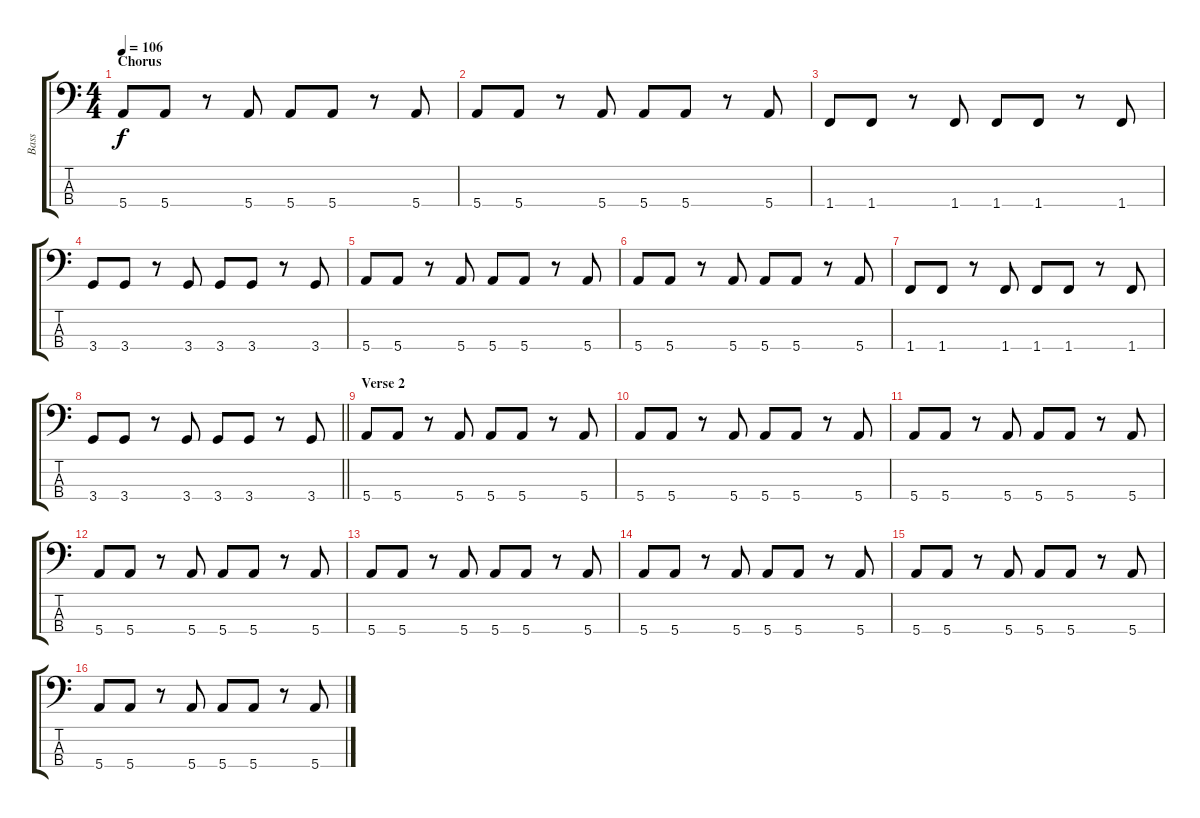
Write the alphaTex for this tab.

\track ("Bass" "Bass") {instrument electricbassfinger}
\staff {score tabs}
\tuning (G2 D2 A1 E1) {hide}
\ts (4 4)
\section ("" "Chorus ")
\tempo 106
\clef f4
\ks c
5.4.8{dy f} 5.4.8 r.8 5.4.8 5.4.8 5.4.8 r.8 5.4.8 |
5.4.8 5.4.8 r.8 5.4.8 5.4.8 5.4.8 r.8 5.4.8 |
1.4.8 1.4.8 r.8 1.4.8 1.4.8 1.4.8 r.8 1.4.8 |
3.4.8 3.4.8 r.8 3.4.8 3.4.8 3.4.8 r.8 3.4.8 |
5.4.8 5.4.8 r.8 5.4.8 5.4.8 5.4.8 r.8 5.4.8 |
5.4.8 5.4.8 r.8 5.4.8 5.4.8 5.4.8 r.8 5.4.8 |
1.4.8 1.4.8 r.8 1.4.8 1.4.8 1.4.8 r.8 1.4.8 |
\barLineRight lightlight
3.4.8 3.4.8 r.8 3.4.8 3.4.8 3.4.8 r.8 3.4.8 |
\section ("" "Verse 2")
5.4.8 5.4.8 r.8 5.4.8 5.4.8 5.4.8 r.8 5.4.8 |
5.4.8 5.4.8 r.8 5.4.8 5.4.8 5.4.8 r.8 5.4.8 |
5.4.8 5.4.8 r.8 5.4.8 5.4.8 5.4.8 r.8 5.4.8 |
5.4.8 5.4.8 r.8 5.4.8 5.4.8 5.4.8 r.8 5.4.8 |
5.4.8 5.4.8 r.8 5.4.8 5.4.8 5.4.8 r.8 5.4.8 |
5.4.8 5.4.8 r.8 5.4.8 5.4.8 5.4.8 r.8 5.4.8 |
5.4.8 5.4.8 r.8 5.4.8 5.4.8 5.4.8 r.8 5.4.8 |
5.4.8 5.4.8 r.8 5.4.8 5.4.8 5.4.8 r.8 5.4.8
